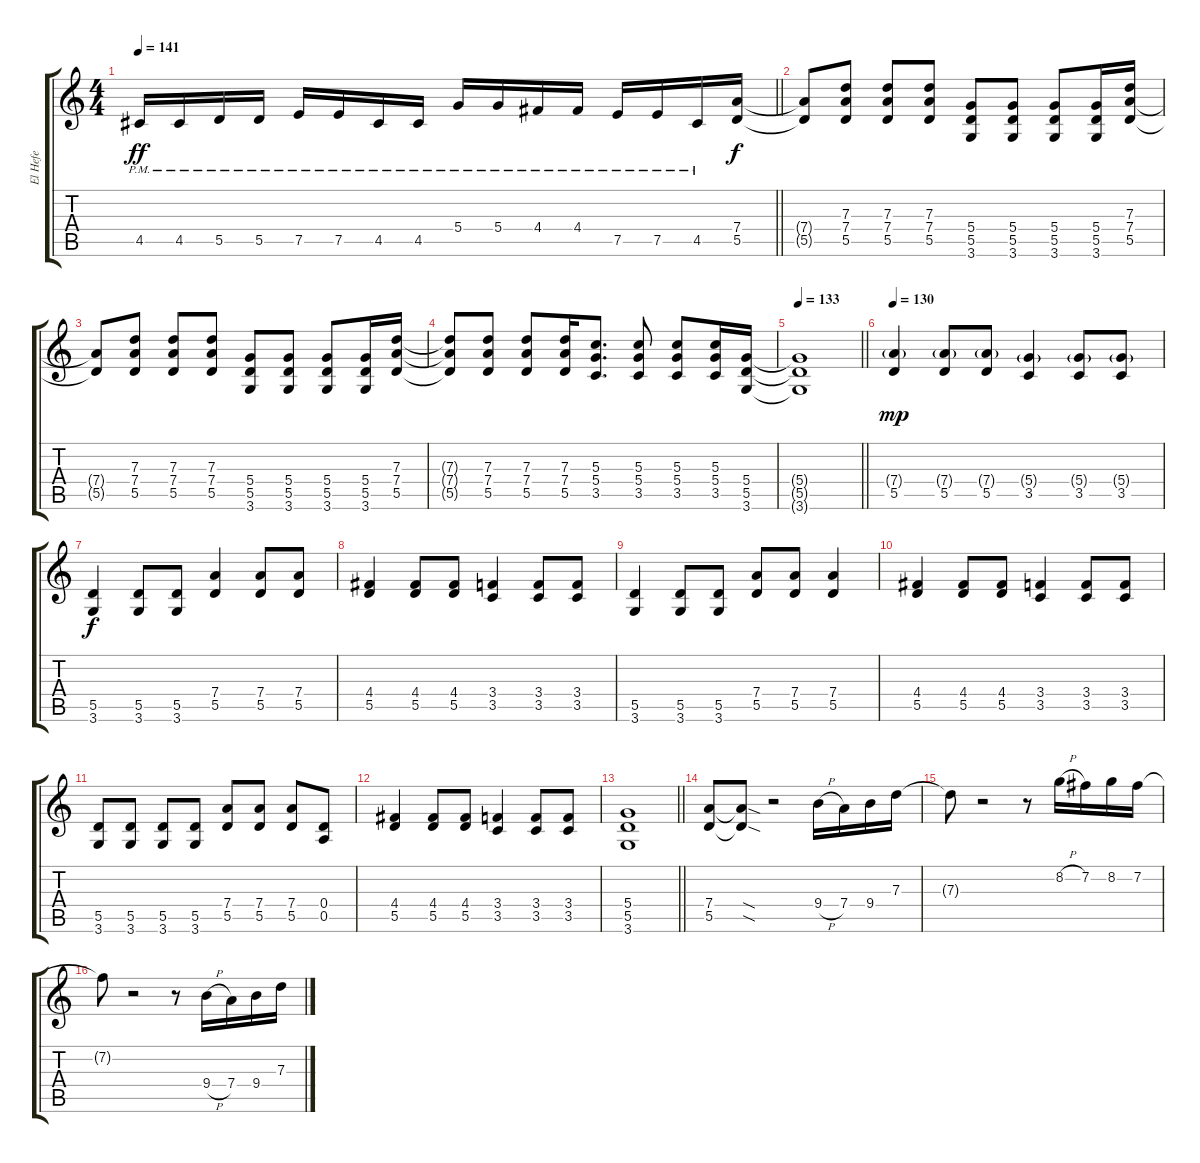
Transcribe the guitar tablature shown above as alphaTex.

\track ("El Hefe" "El Hefe") {instrument distortionguitar}
\staff {score tabs}
\tuning (E4 B3 G3 D3 A2 E2) {hide}
\ts (4 4)
\tempo 141
\clef g2
\barLineRight lightlight
\ks c
4.5{pm}.16{dy ff} 4.5{pm}.16 5.5{pm}.16 5.5{pm}.16 7.5{pm}.16 7.5{pm}.16 4.5{pm}.16 4.5{pm}.16 5.4{pm}.16 5.4{pm}.16 4.4{pm}.16 4.4{pm}.16 7.5{pm}.16 7.5{pm}.16 4.5{pm}.16 (7.4 5.5).16{dy f} |
\section ("" "")
(7.4{t} 5.5{t}).8 (7.3 7.4 5.5).8 (7.3 7.4 5.5).8 (7.3 7.4 5.5).8 (5.4 5.5 3.6).8 (5.4 5.5 3.6).8 (5.4 5.5 3.6).8 (5.4 5.5 3.6).16 (7.3 7.4 5.5).16 |
(7.4{t} 5.5{t}).8 (7.3 7.4 5.5).8 (7.3 7.4 5.5).8 (7.3 7.4 5.5).8 (5.4 5.5 3.6).8 (5.4 5.5 3.6).8 (5.4 5.5 3.6).8 (5.4 5.5 3.6).16 (7.3 7.4 5.5).16 |
(7.3{t} 7.4{t} 5.5{t}).8 (7.3 7.4 5.5).8 (7.3 7.4 5.5).8 (7.3 7.4 5.5).16 (5.3 5.4 3.5).8{d} (5.3 5.4 3.5).8 (5.3 5.4 3.5).8 (5.3 5.4 3.5).16 (5.4 5.5 3.6).16 |
\tempo 133
\barLineRight lightlight
(5.4{t} 5.5{t} 3.6{t}).1 |
\section ("" "")
\tempo 130
(7.4{g} 5.5).4{dy mp} (7.4{g} 5.5).8 (7.4{g} 5.5).8 (5.4{g} 3.5).4 (5.4{g} 3.5).8 (5.4{g} 3.5).8 |
(5.5 3.6).4{dy f} (5.5 3.6).8 (5.5 3.6).8 (7.4 5.5).4 (7.4 5.5).8 (7.4 5.5).8 |
(4.4 5.5).4 (4.4 5.5).8 (4.4 5.5).8 (3.4 3.5).4 (3.4 3.5).8 (3.4 3.5).8 |
(5.5 3.6).4 (5.5 3.6).8 (5.5 3.6).8 (7.4 5.5).8 (7.4 5.5).8 (7.4 5.5).4 |
(4.4 5.5).4 (4.4 5.5).8 (4.4 5.5).8 (3.4 3.5).4 (3.4 3.5).8 (3.4 3.5).8 |
(5.5 3.6).8 (5.5 3.6).8 (5.5 3.6).8 (5.5 3.6).8 (7.4 5.5).8 (7.4 5.5).8 (7.4 5.5).8 (0.4 0.5).8 |
(4.4 5.5).4 (4.4 5.5).8 (4.4 5.5).8 (3.4 3.5).4 (3.4 3.5).8 (3.4 3.5).8 |
\barLineRight lightlight
(5.4 5.5 3.6).1 |
\section ("" "")
(7.4 5.5).8 (7.4{sod t} 5.5{sod t}).8 r.2 9.4{h}.16 7.4.16 9.4.16 7.3.16 |
7.3{t}.8 r.2 r.8 8.2{h}.16 7.2.16 8.2.16 7.2.16 |
7.2{t}.8 r.2 r.8 9.4{h}.16 7.4.16 9.4.16 7.3.16
